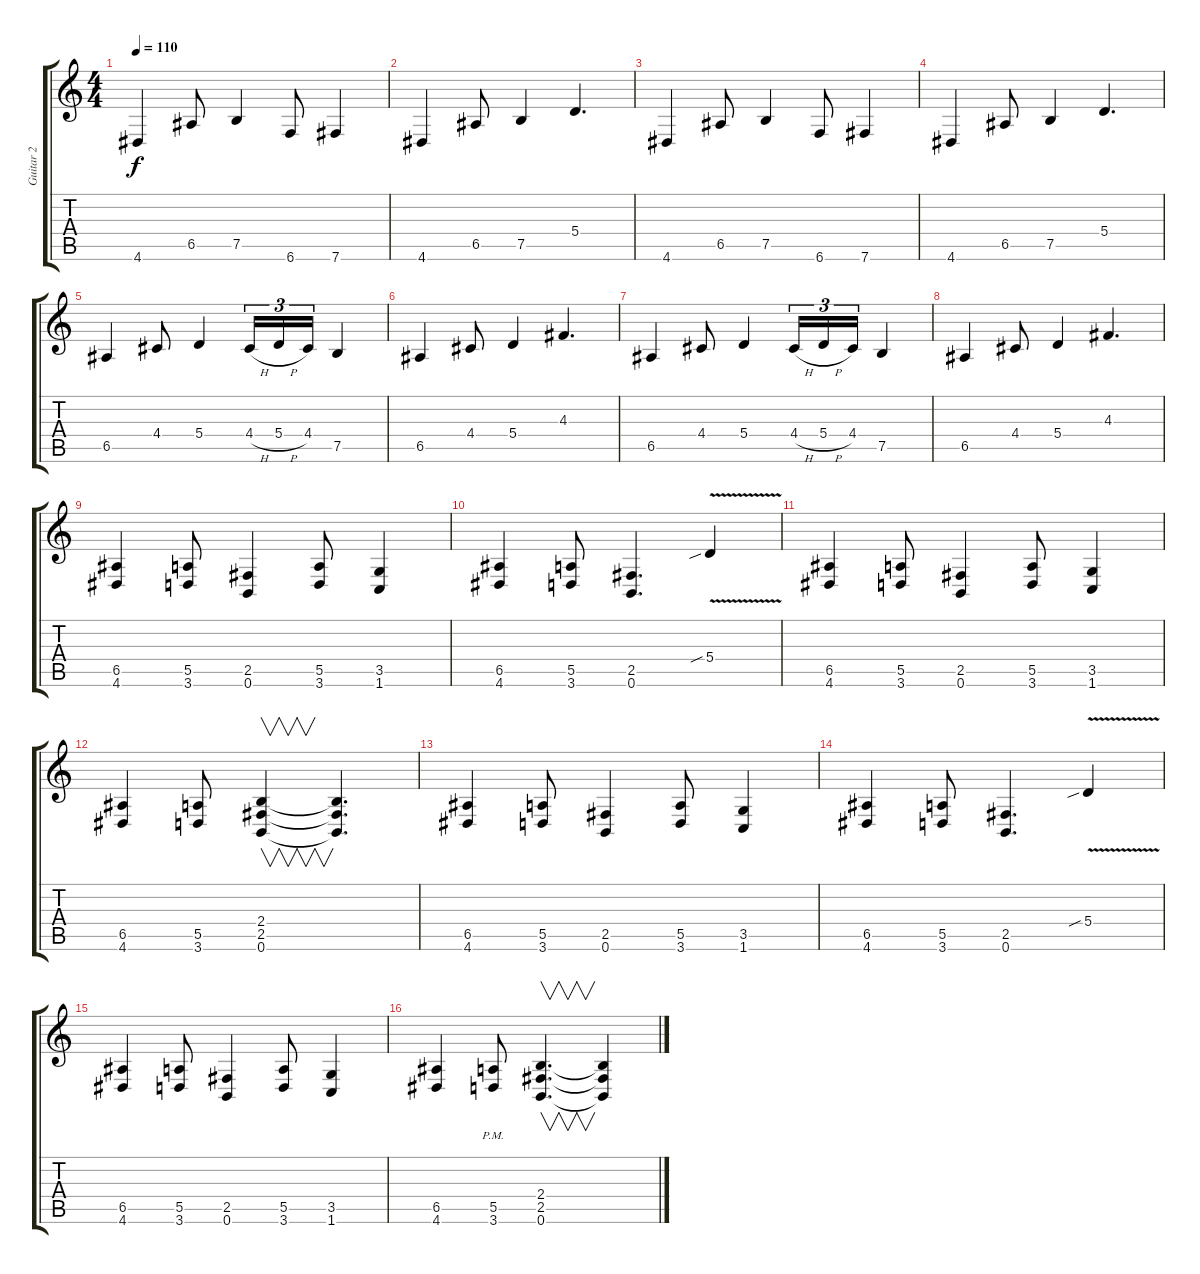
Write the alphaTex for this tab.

\track ("Guitar 2" "Guitar 2") {instrument distortionguitar}
\staff {score tabs}
\tuning (B3 Gb3 D3 A2 E2 B1) {hide}
\ts (4 4)
\tempo 110
\clef g2
\ks aminor
4.6.4{dy f instrument distortionguitar} 6.5.8 7.5.4 6.6.8 7.6.4 |
4.6.4 6.5.8 7.5.4 5.4.4{d} |
4.6.4 6.5.8 7.5.4 6.6.8 7.6.4 |
4.6.4 6.5.8 7.5.4 5.4.4{d} |
6.5.4 4.4.8 5.4.4 4.4{h}.16{tu (3 2)} 5.4{h}.16{tu (3 2)} 4.4.16{tu (3 2)} 7.5.4 |
6.5.4 4.4.8 5.4.4 4.3.4{d} |
6.5.4 4.4.8 5.4.4 4.4{h}.16{tu (3 2)} 5.4{h}.16{tu (3 2)} 4.4.16{tu (3 2)} 7.5.4 |
6.5.4 4.4.8 5.4.4 4.3.4{d} |
(6.5 4.6).4 (5.5 3.6).8 (2.5 0.6).4 (5.5 3.6).8 (3.5 1.6).4 |
(6.5 4.6).4 (5.5 3.6).8 (2.5 0.6).4{d} 5.4{v sib}.4 |
(6.5 4.6).4 (5.5 3.6).8 (2.5 0.6).4 (5.5 3.6).8 (3.5 1.6).4 |
(6.5 4.6).4 (5.5 3.6).8 (2.4 2.5 0.6).4{v} (2.4{t} 2.5{t} 0.6{t}).4{d} |
(6.5 4.6).4 (5.5 3.6).8 (2.5 0.6).4 (5.5 3.6).8 (3.5 1.6).4 |
(6.5 4.6).4 (5.5 3.6).8 (2.5 0.6).4{d} 5.4{v sib}.4 |
(6.5 4.6).4 (5.5 3.6).8 (2.5 0.6).4 (5.5 3.6).8 (3.5 1.6).4 |
(6.5 4.6).4 (5.5{pm} 3.6{pm}).8 (2.4 2.5 0.6).4{v d} (2.4{t} 2.5{t} 0.6{t}).4
